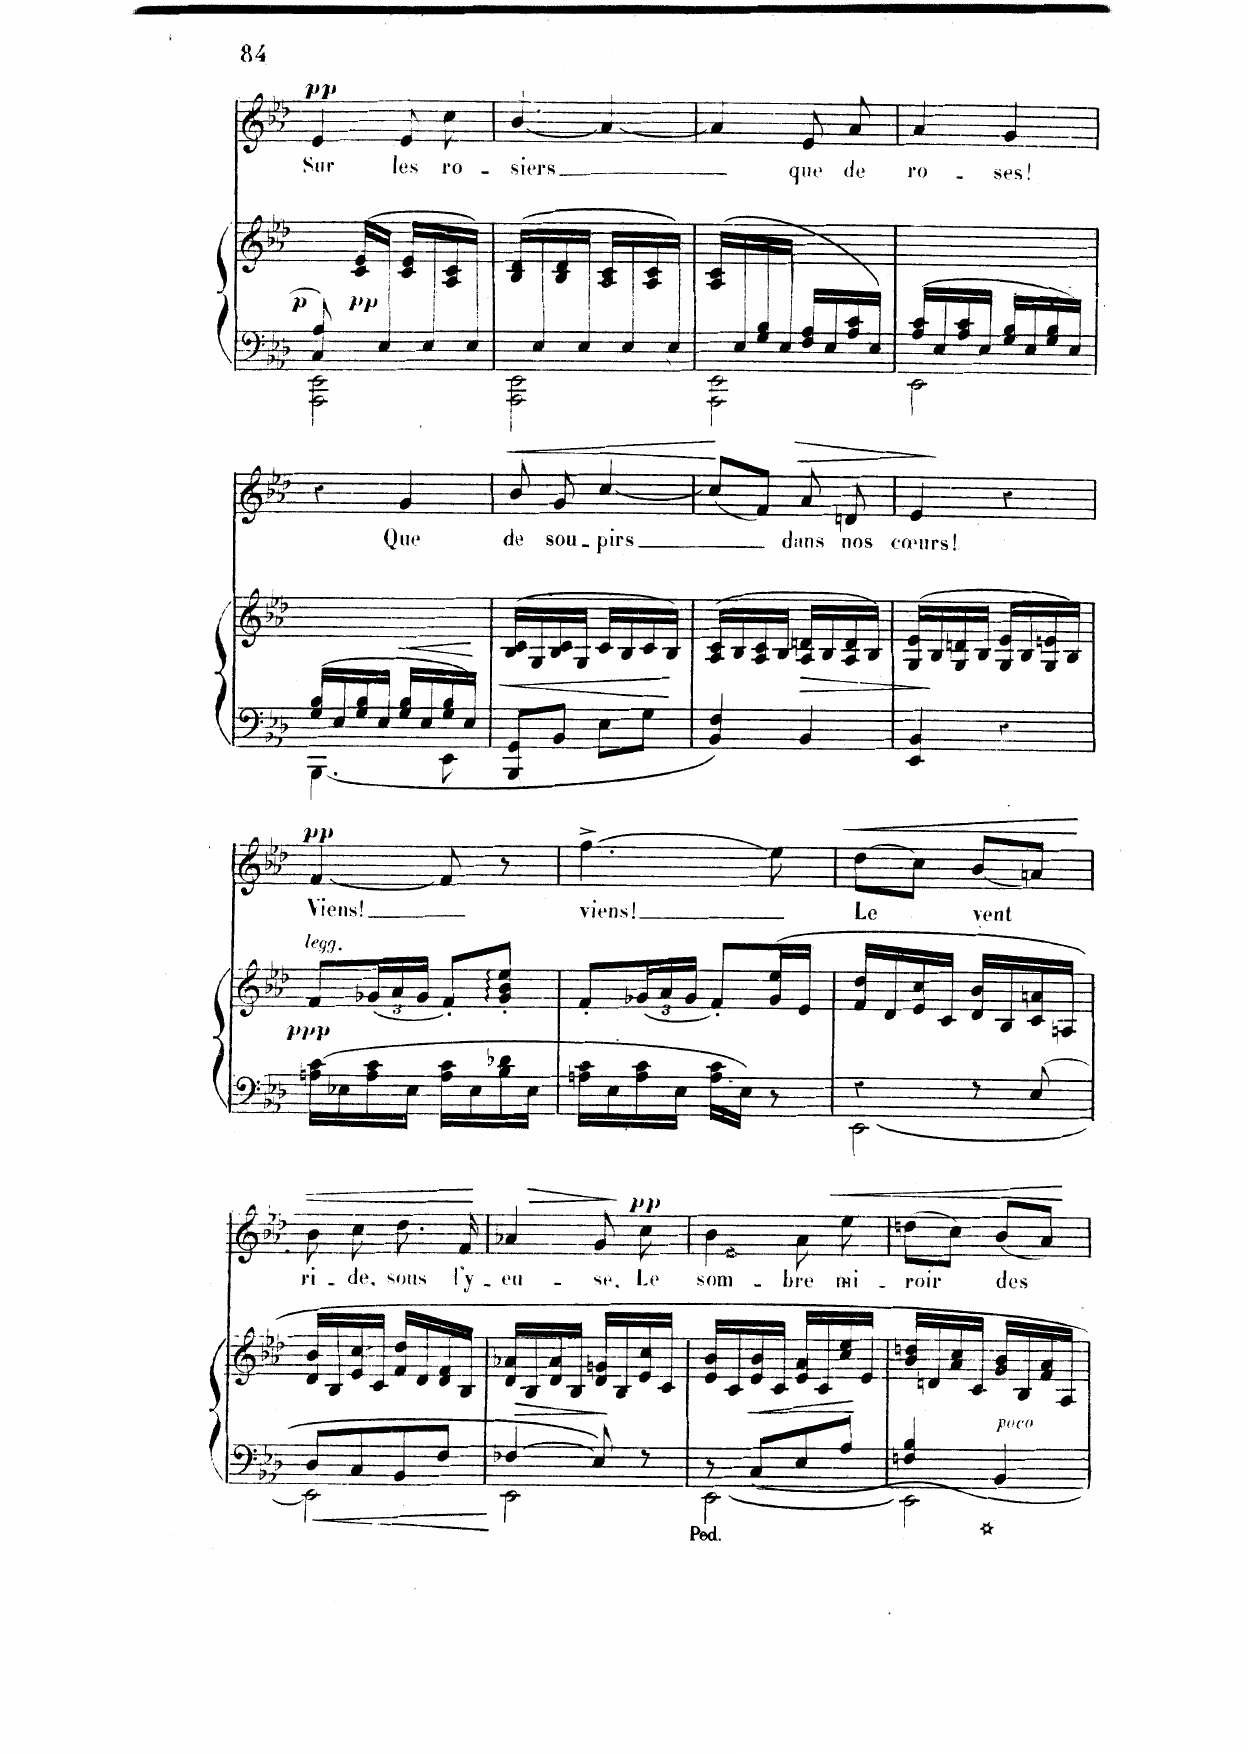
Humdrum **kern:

**kern	**kern	**dynam	**kern	**text	**dynam
*part2	*part2	*part2	*part1	*part1	*part1
*staff3	*staff2	*staff2/3	*staff1	*staff1	*staff1
*I"Piano	*	*	*I"Chant Voice	*	*
*I'Pno	*	*	*	*	*
*clefF4	*clefG2	*	*clefG2	*	*
*k[b-e-a-d-]	*k[b-e-a-d-]	*	*k[b-e-a-d-]	*	*
*M2/4	*M2/4	*	*M2/4	*	*
=66	=66	=66	=66	=66	=66
*^	*	*	*	*	*
!	!	!	!LO:DY:b	!	!	!LO:DY:a
8C/ 8A-/	2AAA-\ 2EE-\	8ryy	p	4e-/	Sur	pp
!	!	!	!LO:DY:b	!	!	!
16ryy	.	(16c/ 16e-/LL	pp	.	.	.
16E-/JJ	.	16ryy	.	.	.	.
16ryy	.	16c/ 16e-/LL	.	8e-/	les	.
16E-/	.	16ryy	.	.	.	.
16ryy	.	16A-/ 16c/	.	8cc\	ro-	.
16E-/JJ)	.	16ryy	.	.	.	.
=67	=67	=67	=67	=67	=67	=67
16ryy	2AAA-\ 2EE-\	(16B-/ 16d-/LL	.	(4b-/	-siers	.
16E-/	.	16ryy	.	.	.	.
16ryy	.	16B-/ 16d-/	.	.	.	.
16E-/JJ	.	16ryy	.	.	.	.
16ryy	.	16A-/ 16c/LL	.	[4a-/)	.	.
16E-/	.	16ryy	.	.	.	.
16ryy	.	16A-/ 16c/	.	.	.	.
16E-/JJ)	.	16ryy	.	.	.	.
=68	=68	=68	=68	=68	=68	=68
16ryy	2AAA-\ 2EE-\	(16A-/ 16c/LL	.	4a-/]	.	.
16E-/	.	4..ryy	.	.	.	.
16G/ 16B-/	.	.	.	.	.	.
16E-/JJ	.	.	.	.	.	.
16F/ 16A-/LL	.	.	.	8e-/	que	.
16E-/	.	.	.	.	.	.
16A-/ 16c/	.	.	.	8a-/	de	.
16E-/JJ)	.	.	.	.	.	.
=69	=69	=69	=69	=69	=69	=69
16A-/ 16c/LL	2EE-\	2ryy	.	4a-/	ro-	.
16E-/	.	.	.	.	.	.
16A-/ 16c/	.	.	.	.	.	.
16E-/JJ	.	.	.	.	.	.
16G/ 16B-/LL	.	.	.	4g/	-ses!	.
16E-/	.	.	.	.	.	.
16G/ 16B-/	.	.	.	.	.	.
16E-/JJ	.	.	.	.	.	.
=70	=70	=70	=70	=70	=70	=70
16G/ 16B-/LL	4.BBB-\	2ryy	.	4r	.	.
16E-/	.	.	.	.	.	.
16G/ 16B-/	.	.	.	.	.	.
16E-/JJ	.	.	.	.	.	.
16G/ 16B-/LL	.	.	.	4g/	Que	.
16E-/	.	.	.	.	.	.
16G/ 16B-/	8EE-\	.	.	.	.	.
16E-/JJ	.	.	.	.	.	.
*v	*v	*	*	*	*	*
=71	=71	=71	=71	=71	=71
!	!	!LO:HP:b	!	!	!LO:HP:b
8BBB-/ 8GG/L	(>16B-/ 16c/LL	<	8b-/	de	<
.	16G/	.	.	.	.
8BB-/J	16B-/ 16c/	.	8g/	sou-	.
.	16G/JJ	.	.	.	.
8E-\L	16c/LL	.	[4cc/	-pirs	.
.	16B-/	.	.	.	.
8G\J	16c/	.	.	.	.
.	16B-/JJ)	.	.	.	.
.	.	[	.	.	[
=72	=72	=72	=72	=72	=72
4BB-/ 4F/	(>16A-/ 16c/LL	.	(8cc/L]	.	.
.	16B-/	.	.	.	.
.	16A-/ 16c/	.	8f/J)	.	.
.	16B-/JJ	.	.	.	.
!	!	!LO:HP:b	!	!	!LO:HP:b
4BB-/	16A-/ 16dn/LL	>	8a-/	dans	>
.	16B-/	.	.	.	.
.	16A-/ 16d/	.	8dn/	nos	.
.	16B-/JJ)	.	.	.	.
=73	=73	=73	=73	=73	=73
4EE-/ 4BB-/	(>16G/ 16e-/LL	.	4e-/	cœurs!	.
.	16B-/	]	.	.	.
.	16G/ 16dn/	.	.	.	.
.	16B-/JJ	.	.	.	.
4r	16G/ 16e-/LL	.	4r	.	]
.	16B-/	.	.	.	.
.	16G/ 16en/	.	.	.	.
.	16B-/JJ)	.	.	.	.
=74	=74	=74	=74	=74	=74
!	!LO:TX:a:i:t=legg.	!	!	!	!
!	!	!LO:DY:b	!	!	!LO:DY:a
16An\ 16c\LL	8f/L	ppp	[4f/	Viens!	pp
16E-X\	.	.	.	.	.
16A\ 16c\	(24g-X/L	.	.	.	.
.	24a-/	.	.	.	.
16E-\JJ	.	.	.	.	.
.	24g-/JJ	.	.	.	.
16A\ 16c\LL	8f'/L)	.	8f/]	.	.
16E-\	.	.	.	.	.
16B-\ 16d-X\	8g-/' 8b-/' 8ee-/'J	.	8r	.	.
16E-\JJ	.	.	.	.	.
=75	=75	=75	=75	=75	=75
16An\ 16c\LL	8f'/L	.	(4.ff^\	viens!	.
16E-\	.	.	.	.	.
16A\ 16c\	(24g-X/L	.	.	.	.
.	24a-/	.	.	.	.
16E-\JJ	.	.	.	.	.
.	24g-/JJ	.	.	.	.
16A\ 16c\LL	8f'/L)	.	.	.	.
16E-\JJ	.	.	.	.	.
8r	16g-/ 16ee-/L	.	8ee-\)	.	.
.	16e-/JJ	.	.	.	.
=76	=76	=76	=76	=76	=76
*^	*	*	*	*	*
!	!	!	!	!	!	!LO:HP:b
4r	[2EE-\	16f/ 16dd-/LL	.	(8dd-\L	Le	<
.	.	16d-/	.	.	.	.
.	.	16e-/ 16cc/	.	8cc\J)	.	.
.	.	16c/JJ	.	.	.	.
8r	.	16d-/ 16b-/LL	.	(8b-/L	vent	.
.	.	16B-/	.	.	.	.
8E-/	.	16c/ 16an/	.	8an/J)	.	.
.	.	16An/JJ	.	.	.	.
=77	=77	=77	=77	=77	=77	=77
8D-/L	2EE-\]	16d-/ 16b-/LL	.	8b-\	ri-	.
.	.	16B-/	.	.	.	.
8C/	.	16e-/ 16cc/	.	8cc\	-de,	.
.	.	16c/JJ	.	.	.	.
8BB-/	.	16f/ 16dd-/LL	.	8.dd-\	sous	.
.	.	16d-/	.	.	.	.
8F/J	.	16d-/ 16f/	.	.	.	.
.	.	16B-/JJ	.	16f/	l’y-	.
*v	*v	*	*	*	*	*
.	.	.	.	.	[
=78	=78	=78	=78	=78	=78
*^	*	*	*	*	*
!	!	!	!LO:HP:b	!	!	!LO:HP:b
4F-X/	2EE-\	16d-/ 16a-X/LL	>	4a-X/	-eu-	>
.	.	16B-/	.	.	.	.
.	.	16d-/ 16a-/	.	.	.	.
.	.	16B-/JJ	.	.	.	.
8E-/	.	16d-/ 16gn/LL	]	8g/	-se,	]
.	.	16B-/	.	.	.	.
!	!	!	!	!	!	!LO:DY:a
8r	.	16e-/ 16cc/	.	8cc\	Le	pp
.	.	16c/JJ	.	.	.	.
=79	=79	=79	=79	=79	=79	=79
8r	[2EE-\	16e-/ 16b-/LL	.	4b-\	som-	.
!	!	!	!LO:HP:b	!	!	!
.	.	16c/	<	.	.	.
8C/L	.	16e-/ 16b-/	.	.	.	.
.	.	16c/JJ	.	.	.	.
8E-/	.	16e-/ 16a-/LL	.	8a-/	-bre	.
.	.	16c/	.	.	.	.
!	!	!	!	!	!	!LO:HP:b
8A-/J	.	16cc/ 16ee-/	[	8ee-\	mi-	<
.	.	16e-/JJ	.	.	.	.
=80	=80	=80	=80	=80	=80	=80
4Fn/ 4B-/	2EE-\]	16b-/ 16ddn/LL	.	(8ddn\L	-roir	.
.	.	16dn/	.	.	.	.
.	.	16a-/ 16cc/	.	8cc\J)	.	.
!	!	!LO:TX:b:i:t=poco cresc.	!	!	!	!
.	.	16c/JJ	.	.	.	.
4BB-/	.	16g/ 16b-/LL	.	(8b-/L	des	.
.	.	16B-/	.	.	.	.
.	.	16f/ 16a-/	.	8a-/J)	.	.
.	.	16A-/JJ	.	.	.	.
*v	*v	*	*	*	*	*
.	.	.	.	.	[
=	=	=	=	=	=
*-	*-	*-	*-	*-	*-
